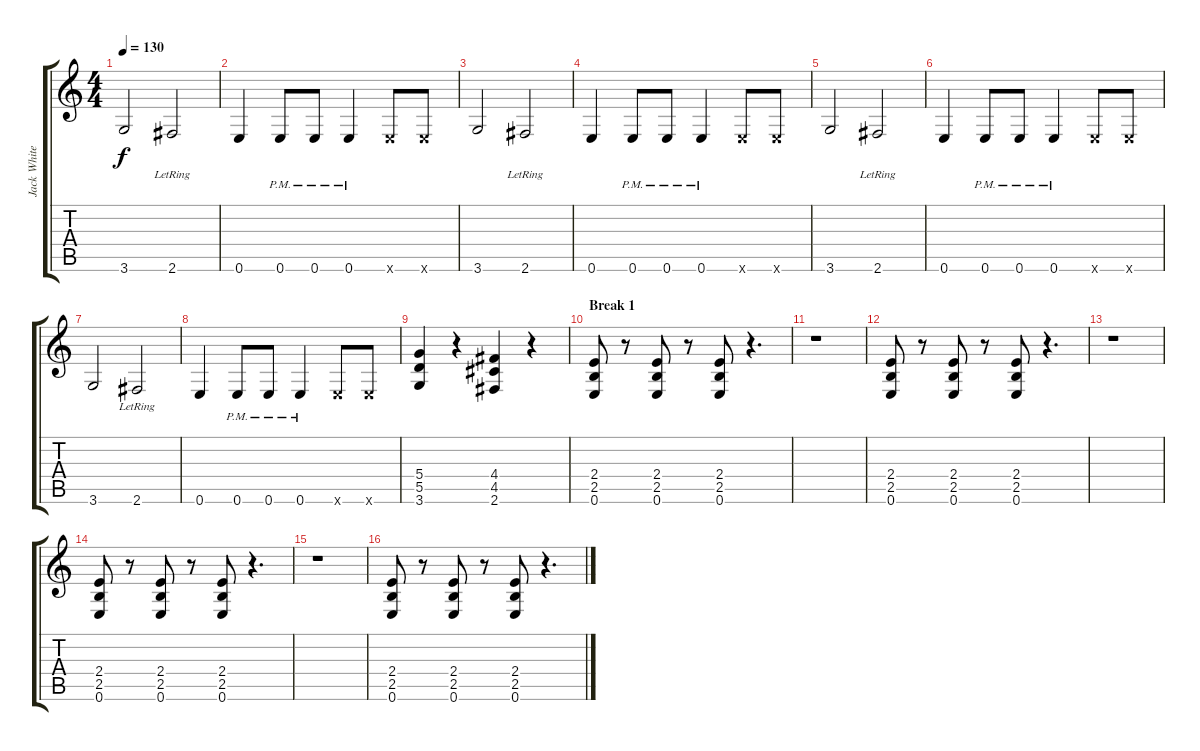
\track ("Jack White (Guitar)" "Jack White") {instrument electricguitarmuted}
\staff {score tabs}
\tuning (E4 B3 G3 D3 A2 E2) {hide}
\ts (4 4)
\tempo 130
\clef g2
\ks c
3.6.2{dy f} 2.6{lr}.2 |
0.6.4 0.6{pm}.8 0.6{pm}.8 0.6{pm}.4 0.6{x}.8 0.6{x}.8 |
3.6.2 2.6{lr}.2 |
0.6.4 0.6{pm}.8 0.6{pm}.8 0.6{pm}.4 0.6{x}.8 0.6{x}.8 |
3.6.2 2.6{lr}.2 |
0.6.4 0.6{pm}.8 0.6{pm}.8 0.6{pm}.4 0.6{x}.8 0.6{x}.8 |
3.6.2 2.6{lr}.2 |
0.6.4 0.6{pm}.8 0.6{pm}.8 0.6{pm}.4 0.6{x}.8 0.6{x}.8 |
(5.4 5.5 3.6).4{instrument overdrivenguitar} r.4 (4.4 4.5 2.6).4 r.4 |
\section ("" "Break 1")
(2.4 2.5 0.6).8 r.8 (2.4 2.5 0.6).8 r.8 (2.4 2.5 0.6).8 r.4{d} |
r.1 |
(2.4 2.5 0.6).8 r.8 (2.4 2.5 0.6).8 r.8 (2.4 2.5 0.6).8 r.4{d} |
r.1 |
(2.4 2.5 0.6).8 r.8 (2.4 2.5 0.6).8 r.8 (2.4 2.5 0.6).8 r.4{d} |
r.1 |
(2.4 2.5 0.6).8 r.8 (2.4 2.5 0.6).8 r.8 (2.4 2.5 0.6).8 r.4{d}
